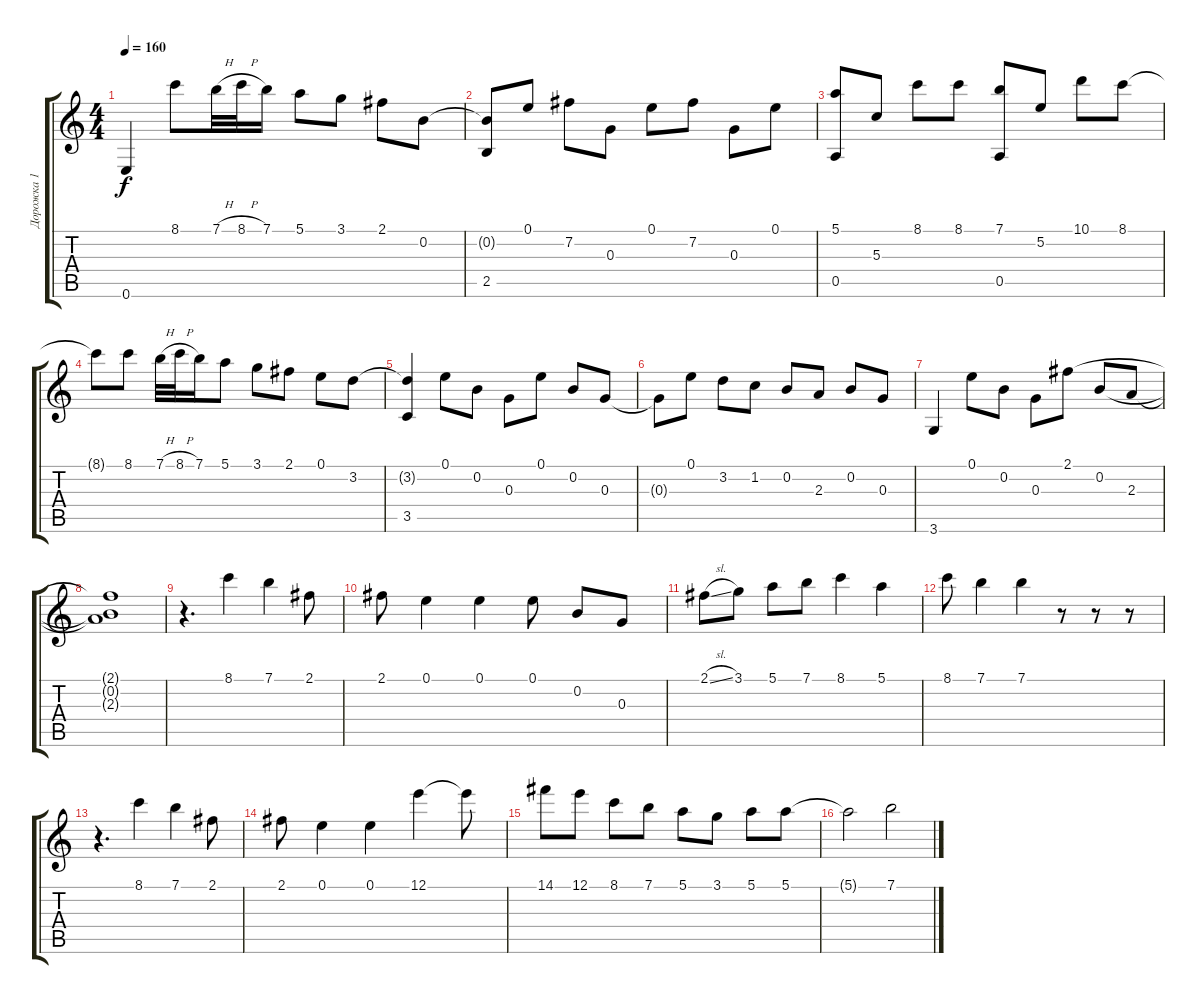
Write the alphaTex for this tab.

\track ("Дорожка 1" "Дорожка 1") {instrument acousticguitarnylon}
\staff {score tabs}
\tuning (E4 B3 G3 D3 A2 E2) {hide}
\ts (4 4)
\tempo 160
\clef g2
\ks c
0.6.4{dy f} 8.1.8 7.1{h}.32 8.1{h}.32 7.1.16 5.1.8 3.1.8 2.1.8 0.2.8 |
(0.2{t} 2.5{t}).8 0.1.8 7.2.8 0.3.8 0.1.8 7.2.8 0.3.8 0.1.8 |
(5.1 0.5).8 5.3.8 8.1.8 8.1.8 (7.1 0.5).8 5.2.8 10.1.8 8.1.8 |
8.1{t}.8 8.1.8 7.1{h}.32 8.1{h}.32 7.1.16 5.1.8 3.1.8 2.1.8 0.1.8 3.2.8 |
(3.2{t} 3.5).4 0.1.8 0.2.8 0.3.8 0.1.8 0.2.8 0.3.8 |
0.3{t}.8 0.1.8 3.2.8 1.2.8 0.2.8 2.3.8 0.2.8 0.3.8 |
3.6.4 0.1.8 0.2.8 0.3.8 2.1.8 0.2.8 2.3.8 |
(2.1{t} 0.2{t} 2.3{t}).1 |
r.4{d} 8.1.4 7.1.4 2.1.8 |
2.1.8 0.1.4 0.1.4 0.1.8 0.2.8 0.3.8 |
2.1{sl}.8 3.1.8 5.1.8 7.1.8 8.1.4 5.1.4 |
8.1.8 7.1.4 7.1.4 r.8 r.8 r.8 |
r.4{d} 8.1.4 7.1.4 2.1.8 |
2.1.8 0.1.4 0.1.4 12.1.4 12.1{t}.8 |
14.1.8 12.1.8 8.1.8 7.1.8 5.1.8 3.1.8 5.1.8 5.1.8 |
5.1{t}.2 7.1.2
